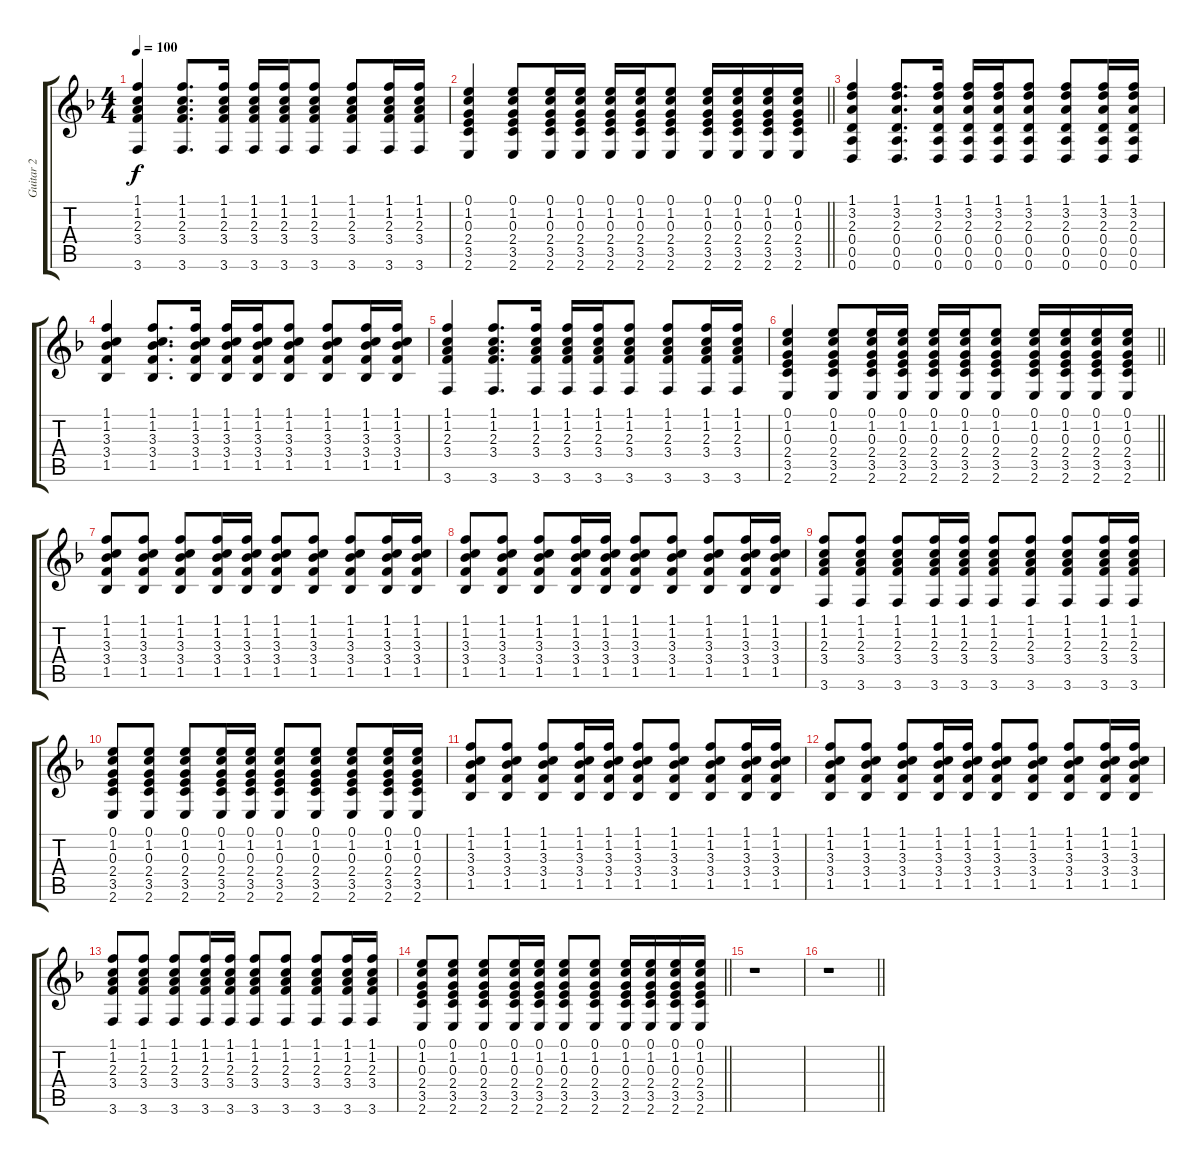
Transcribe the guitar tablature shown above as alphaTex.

\track ("Guitar 2" "Guitar 2") {instrument acousticguitarsteel}
\staff {score tabs}
\tuning (E4 B3 G3 D3 A2 D2) {hide}
\ts (4 4)
\tempo 100
\clef g2
\ks f
(1.1 1.2 2.3 3.4 3.6).4{dy f} (1.1 1.2 2.3 3.4 3.6).8{d} (1.1 1.2 2.3 3.4 3.6).16 (1.1 1.2 2.3 3.4 3.6).16 (1.1 1.2 2.3 3.4 3.6).16 (1.1 1.2 2.3 3.4 3.6).8 (1.1 1.2 2.3 3.4 3.6).8 (1.1 1.2 2.3 3.4 3.6).16 (1.1 1.2 2.3 3.4 3.6).16 |
\barLineRight lightlight
(0.1 1.2 0.3 2.4 3.5 2.6).4 (0.1 1.2 0.3 2.4 3.5 2.6).8 (0.1 1.2 0.3 2.4 3.5 2.6).16 (0.1 1.2 0.3 2.4 3.5 2.6).16 (0.1 1.2 0.3 2.4 3.5 2.6).16 (0.1 1.2 0.3 2.4 3.5 2.6).16 (0.1 1.2 0.3 2.4 3.5 2.6).8 (0.1 1.2 0.3 2.4 3.5 2.6).16 (0.1 1.2 0.3 2.4 3.5 2.6).16 (0.1 1.2 0.3 2.4 3.5 2.6).16 (0.1 1.2 0.3 2.4 3.5 2.6).16 |
(1.1 3.2 2.3 0.4 0.5 0.6).4 (1.1 3.2 2.3 0.4 0.5 0.6).8{d} (1.1 3.2 2.3 0.4 0.5 0.6).16 (1.1 3.2 2.3 0.4 0.5 0.6).16 (1.1 3.2 2.3 0.4 0.5 0.6).16 (1.1 3.2 2.3 0.4 0.5 0.6).8 (1.1 3.2 2.3 0.4 0.5 0.6).8 (1.1 3.2 2.3 0.4 0.5 0.6).16 (1.1 3.2 2.3 0.4 0.5 0.6).16 |
(1.1 1.2 3.3 3.4 1.5).4 (1.1 1.2 3.3 3.4 1.5).8{d} (1.1 1.2 3.3 3.4 1.5).16 (1.1 1.2 3.3 3.4 1.5).16 (1.1 1.2 3.3 3.4 1.5).16 (1.1 1.2 3.3 3.4 1.5).8 (1.1 1.2 3.3 3.4 1.5).8 (1.1 1.2 3.3 3.4 1.5).16 (1.1 1.2 3.3 3.4 1.5).16 |
(1.1 1.2 2.3 3.4 3.6).4 (1.1 1.2 2.3 3.4 3.6).8{d} (1.1 1.2 2.3 3.4 3.6).16 (1.1 1.2 2.3 3.4 3.6).16 (1.1 1.2 2.3 3.4 3.6).16 (1.1 1.2 2.3 3.4 3.6).8 (1.1 1.2 2.3 3.4 3.6).8 (1.1 1.2 2.3 3.4 3.6).16 (1.1 1.2 2.3 3.4 3.6).16 |
\barLineRight lightlight
(0.1 1.2 0.3 2.4 3.5 2.6).4 (0.1 1.2 0.3 2.4 3.5 2.6).8 (0.1 1.2 0.3 2.4 3.5 2.6).16 (0.1 1.2 0.3 2.4 3.5 2.6).16 (0.1 1.2 0.3 2.4 3.5 2.6).16 (0.1 1.2 0.3 2.4 3.5 2.6).16 (0.1 1.2 0.3 2.4 3.5 2.6).8 (0.1 1.2 0.3 2.4 3.5 2.6).16 (0.1 1.2 0.3 2.4 3.5 2.6).16 (0.1 1.2 0.3 2.4 3.5 2.6).16 (0.1 1.2 0.3 2.4 3.5 2.6).16 |
(1.1 1.2 3.3 3.4 1.5).8 (1.1 1.2 3.3 3.4 1.5).8 (1.1 1.2 3.3 3.4 1.5).8 (1.1 1.2 3.3 3.4 1.5).16 (1.1 1.2 3.3 3.4 1.5).16 (1.1 1.2 3.3 3.4 1.5).8 (1.1 1.2 3.3 3.4 1.5).8 (1.1 1.2 3.3 3.4 1.5).8 (1.1 1.2 3.3 3.4 1.5).16 (1.1 1.2 3.3 3.4 1.5).16 |
(1.1 1.2 3.3 3.4 1.5).8 (1.1 1.2 3.3 3.4 1.5).8 (1.1 1.2 3.3 3.4 1.5).8 (1.1 1.2 3.3 3.4 1.5).16 (1.1 1.2 3.3 3.4 1.5).16 (1.1 1.2 3.3 3.4 1.5).8 (1.1 1.2 3.3 3.4 1.5).8 (1.1 1.2 3.3 3.4 1.5).8 (1.1 1.2 3.3 3.4 1.5).16 (1.1 1.2 3.3 3.4 1.5).16 |
(1.1 1.2 2.3 3.4 3.6).8 (1.1 1.2 2.3 3.4 3.6).8 (1.1 1.2 2.3 3.4 3.6).8 (1.1 1.2 2.3 3.4 3.6).16 (1.1 1.2 2.3 3.4 3.6).16 (1.1 1.2 2.3 3.4 3.6).8 (1.1 1.2 2.3 3.4 3.6).8 (1.1 1.2 2.3 3.4 3.6).8 (1.1 1.2 2.3 3.4 3.6).16 (1.1 1.2 2.3 3.4 3.6).16 |
(0.1 1.2 0.3 2.4 3.5 2.6).8 (0.1 1.2 0.3 2.4 3.5 2.6).8 (0.1 1.2 0.3 2.4 3.5 2.6).8 (0.1 1.2 0.3 2.4 3.5 2.6).16 (0.1 1.2 0.3 2.4 3.5 2.6).16 (0.1 1.2 0.3 2.4 3.5 2.6).8 (0.1 1.2 0.3 2.4 3.5 2.6).8 (0.1 1.2 0.3 2.4 3.5 2.6).8 (0.1 1.2 0.3 2.4 3.5 2.6).16 (0.1 1.2 0.3 2.4 3.5 2.6).16 |
(1.1 1.2 3.3 3.4 1.5).8 (1.1 1.2 3.3 3.4 1.5).8 (1.1 1.2 3.3 3.4 1.5).8 (1.1 1.2 3.3 3.4 1.5).16 (1.1 1.2 3.3 3.4 1.5).16 (1.1 1.2 3.3 3.4 1.5).8 (1.1 1.2 3.3 3.4 1.5).8 (1.1 1.2 3.3 3.4 1.5).8 (1.1 1.2 3.3 3.4 1.5).16 (1.1 1.2 3.3 3.4 1.5).16 |
(1.1 1.2 3.3 3.4 1.5).8 (1.1 1.2 3.3 3.4 1.5).8 (1.1 1.2 3.3 3.4 1.5).8 (1.1 1.2 3.3 3.4 1.5).16 (1.1 1.2 3.3 3.4 1.5).16 (1.1 1.2 3.3 3.4 1.5).8 (1.1 1.2 3.3 3.4 1.5).8 (1.1 1.2 3.3 3.4 1.5).8 (1.1 1.2 3.3 3.4 1.5).16 (1.1 1.2 3.3 3.4 1.5).16 |
(1.1 1.2 2.3 3.4 3.6).8 (1.1 1.2 2.3 3.4 3.6).8 (1.1 1.2 2.3 3.4 3.6).8 (1.1 1.2 2.3 3.4 3.6).16 (1.1 1.2 2.3 3.4 3.6).16 (1.1 1.2 2.3 3.4 3.6).8 (1.1 1.2 2.3 3.4 3.6).8 (1.1 1.2 2.3 3.4 3.6).8 (1.1 1.2 2.3 3.4 3.6).16 (1.1 1.2 2.3 3.4 3.6).16 |
\barLineRight lightlight
(0.1 1.2 0.3 2.4 3.5 2.6).8 (0.1 1.2 0.3 2.4 3.5 2.6).8 (0.1 1.2 0.3 2.4 3.5 2.6).8 (0.1 1.2 0.3 2.4 3.5 2.6).16 (0.1 1.2 0.3 2.4 3.5 2.6).16 (0.1 1.2 0.3 2.4 3.5 2.6).8 (0.1 1.2 0.3 2.4 3.5 2.6).8 (0.1 1.2 0.3 2.4 3.5 2.6).16 (0.1 1.2 0.3 2.4 3.5 2.6).16 (0.1 1.2 0.3 2.4 3.5 2.6).16 (0.1 1.2 0.3 2.4 3.5 2.6).16 |
r.1 |
\barLineRight lightlight
r.1
